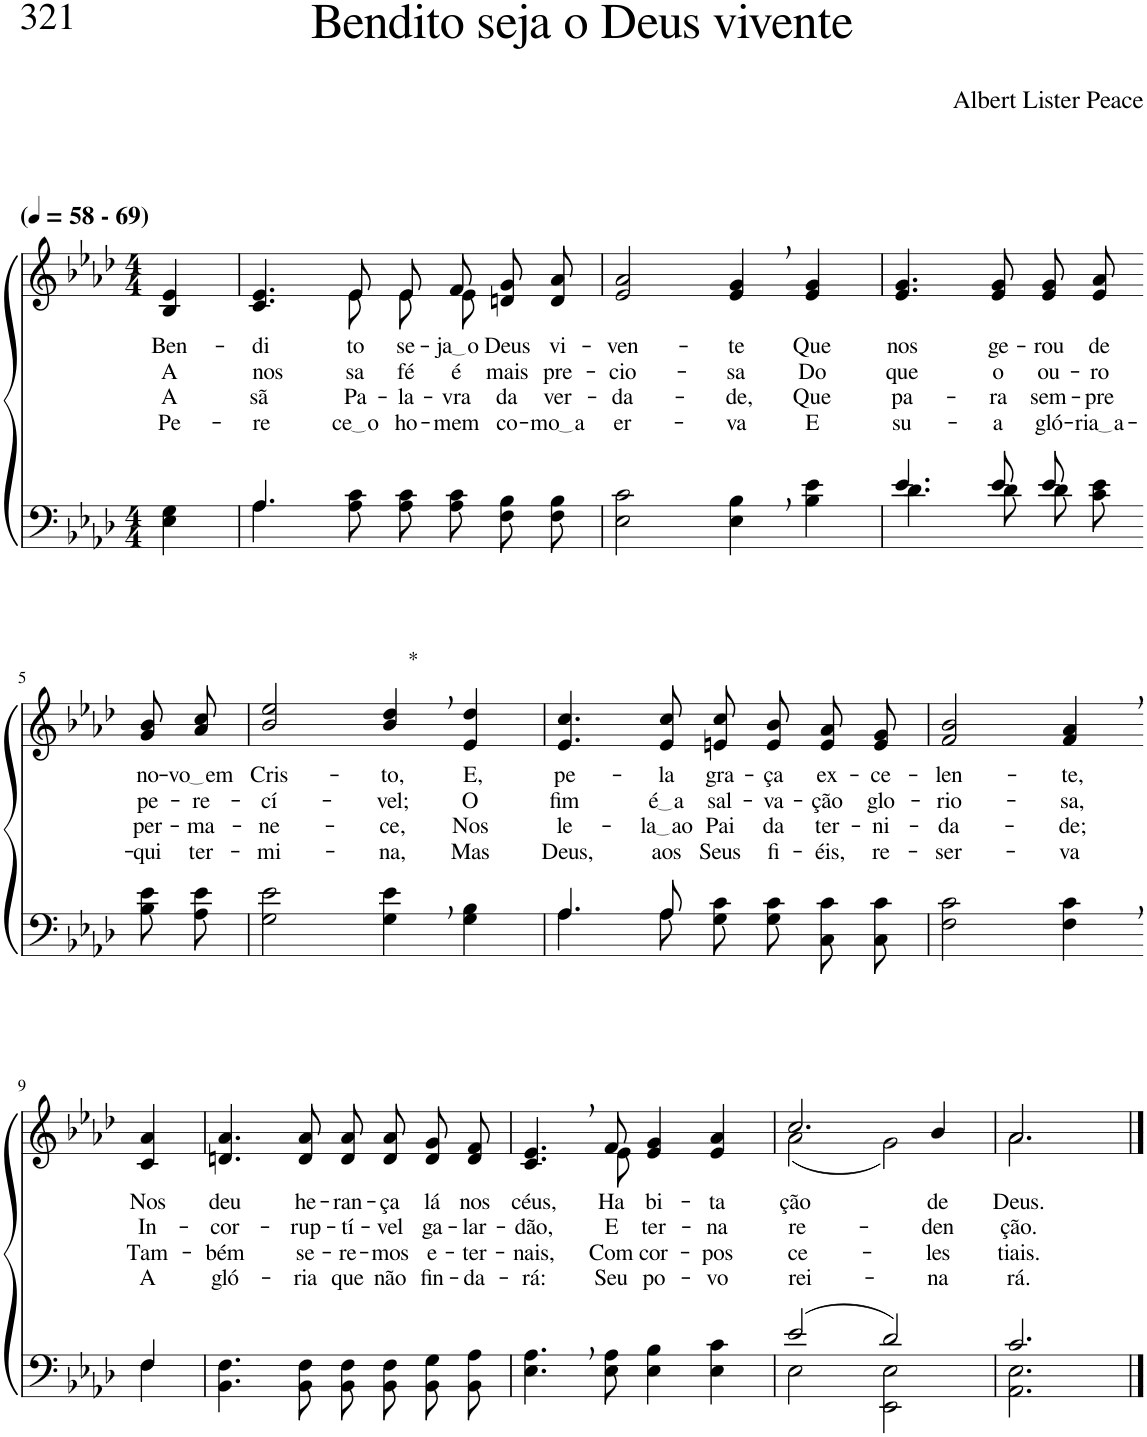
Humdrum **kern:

**kern	**kern	**text	**text	**text	**text
*part2	*part1	*part1	*part1	*part1	*part1
*staff2	*staff1	*staff1	*staff1	*staff1	*staff1
*I"Parte III e IV	*I"Parte I e II	*	*	*	*
*clefF4	*clefG2	*	*	*	*
*k[b-e-a-d-]	*k[b-e-a-d-]	*	*	*	*
*M4/4	*M4/4	*	*	*	*
*MM58	*MM58	*	*	*	*
=1	=1	=1	=1	=1	=1
!	!LO:TX:a:B:t=(	!	!	!	!
!	!LO:TX:a:B:t=- 69)	!	!	!	!
!	!	!LO:LY:b	!LO:LY:b	!LO:LY:b	!LO:LY:b
4E-\ 4G\	4B-/ 4e-/	Ben-	A	A	Pe-
=2	=2	=2	=2	=2	=2
*^	*	*	*	*	*
!	!	!	!LO:LY:b	!LO:LY:b	!LO:LY:b	!LO:LY:b
*	*	*^	*	*	*	*
4.A-\	4.A-/	4.c/ 4.e-/	4.ryy	-di-	nos-	sã	-re-
!	!	!	!	!LO:LY:b	!LO:LY:b	!LO:LY:b	!LO:LY:b
8A-\ 8c\	2ryy	8e-/	8e-\	-to	-sa	Pa-	ce o
!	!	!	!	!LO:LY:b	!LO:LY:b	!LO:LY:b	!LO:LY:b
8A-\ 8c\L	.	8e-/L	8e-\L	se-	fé	-la-	ho-
!	!	!	!	!LO:LY:b	!LO:LY:b	!LO:LY:b	!LO:LY:b
8A-\ 8c\J	.	8f/J	8e-\J	ja o	é	-vra	-mem
!	!	!	!	!LO:LY:b	!LO:LY:b	!LO:LY:b	!LO:LY:b
8F\ 8B-\L	.	8dn/ 8g/L	4ryy	Deus	mais	da	co-
!	!	!	!	!LO:LY:b	!LO:LY:b	!LO:LY:b	!LO:LY:b
8F\ 8B-\J	8ryy	8d/ 8a-/J	.	vi-	pre-	ver-	mo a
*	*	*v	*v	*	*	*	*
=3	=3	=3	=3	=3	=3	=3
!	!	!	!LO:LY:b	!LO:LY:b	!LO:LY:b	!LO:LY:b
*v	*v	*	*	*	*	*
2E-\ 2c\	2e-/ 2a-/	-ven-	-cio-	-da-	er-
!	!	!LO:LY:b	!LO:LY:b	!LO:LY:b	!LO:LY:b
4E-\, 4B-\,	4e-/, 4g/,	-te	-sa	-de,	-va
!	!	!LO:LY:b	!LO:LY:b	!LO:LY:b	!LO:LY:b
4B-\ 4e-\	4e-/ 4g/	Que	Do	Que	E
=4	=4	=4	=4	=4	=4
*^	*	*	*	*	*
!	!	!	!LO:LY:b	!LO:LY:b	!LO:LY:b	!LO:LY:b
4.e-/	4.d-\	4.e-/ 4.g/	nos	que	pa-	su-
!	!	!	!LO:LY:b	!LO:LY:b	!LO:LY:b	!LO:LY:b
8e-/	8d-\	8e-/ 8g/	ge-	o	-ra	-a
!	!	!	!LO:LY:b	!LO:LY:b	!LO:LY:b	!LO:LY:b
8e-/	8d-\L	8e-/ 8g/L	-rou	ou-	sem-	gló-
!	!	!	!LO:LY:b	!LO:LY:b	!LO:LY:b	!LO:LY:b
8ryy	8c\ 8e-\J	8e-/ 8a-/J	de	-ro	-pre	ria a
!!LO:LB:g=z
=5-	=5-	=5-	=5-	=5-	=5-	=5-
!	!	!	!LO:LY:b	!LO:LY:b	!LO:LY:b	!LO:LY:b
*v	*v	*	*	*	*	*
8B-\ 8e-\L	8g/ 8b-/L	no-	pe-	per-	-qui
!	!	!LO:LY:b	!LO:LY:b	!LO:LY:b	!LO:LY:b
8A-\ 8e-\J	8a-/ 8cc/J	vo em	-re-	-ma-	ter-
=6	=6	=6	=6	=6	=6
!	!	!LO:LY:b	!LO:LY:b	!LO:LY:b	!LO:LY:b
2G\ 2e-\	2b-/ 2ee-/	Cris-	-cí-	-ne-	-mi-
!	!LO:TX:a:t=*	!	!	!	!
!	!	!LO:LY:b	!LO:LY:b	!LO:LY:b	!LO:LY:b
4G\, 4e-\,	4b-/, 4dd-/,	-to,	-vel;	-ce,	-na,
!	!	!LO:LY:b	!LO:LY:b	!LO:LY:b	!LO:LY:b
4G\ 4B-\	4e-/ 4dd-/	E,	O	Nos	Mas
=7	=7	=7	=7	=7	=7
*^	*	*	*	*	*
!	!	!	!LO:LY:b	!LO:LY:b	!LO:LY:b	!LO:LY:b
4.A-/	4.A-\	4.e-/ 4.cc/	pe-	fim	le-	Deus,
!	!	!	!LO:LY:b	!LO:LY:b	!LO:LY:b	!LO:LY:b
8A-/	8A-\	8e-/ 8cc/	-la	é a	la ao	aos
!	!	!	!LO:LY:b	!LO:LY:b	!LO:LY:b	!LO:LY:b
2ryy	8G\ 8c\L	8en/ 8cc/L	gra-	sal-	Pai	Seus
!	!	!	!LO:LY:b	!LO:LY:b	!LO:LY:b	!LO:LY:b
.	8G\ 8c\J	8e/ 8b-/J	-ça	-va-	da	fi-
!	!	!	!LO:LY:b	!LO:LY:b	!LO:LY:b	!LO:LY:b
.	8C\ 8c\L	8e/ 8a-/L	ex-	-ção	ter-	-éis,
!	!	!	!LO:LY:b	!LO:LY:b	!LO:LY:b	!LO:LY:b
.	8C\ 8c\J	8e/ 8g/J	-ce-	glo-	-ni-	re-
=8	=8	=8	=8	=8	=8	=8
!	!	!	!LO:LY:b	!LO:LY:b	!LO:LY:b	!LO:LY:b
*v	*v	*	*	*	*	*
2F\ 2c\	2f/ 2b-/	-len-	-rio-	-da-	-ser-
!	!	!LO:LY:b	!LO:LY:b	!LO:LY:b	!LO:LY:b
4F\, 4c\,	4f/, 4a-/,	-te,	-sa,	-de;	-va
!!LO:LB:g=z
=9-	=9-	=9-	=9-	=9-	=9-
*^	*	*	*	*	*
!	!	!	!LO:LY:b	!LO:LY:b	!LO:LY:b	!LO:LY:b
4F\	4F/	4c/ 4a-/	Nos	In-	Tam-	A
=10	=10	=10	=10	=10	=10	=10
!	!	!	!LO:LY:b	!LO:LY:b	!LO:LY:b	!LO:LY:b
*v	*v	*	*	*	*	*
4.BB-\ 4.F\	4.dn/ 4.a-/	deu	-cor-	-bém	gló-
!	!	!LO:LY:b	!LO:LY:b	!LO:LY:b	!LO:LY:b
8BB-\ 8F\	8d/ 8a-/	he-	-rup-	se-	-ria
!	!	!LO:LY:b	!LO:LY:b	!LO:LY:b	!LO:LY:b
8BB-\ 8F\L	8d/ 8a-/L	-ran-	-tí-	-re-	que
!	!	!LO:LY:b	!LO:LY:b	!LO:LY:b	!LO:LY:b
8BB-\ 8F\J	8d/ 8a-/J	-ça	-vel	-mos	não
!	!	!LO:LY:b	!LO:LY:b	!LO:LY:b	!LO:LY:b
8BB-\ 8G\L	8d/ 8g/L	lá	ga-	e-	fin-
!	!	!LO:LY:b	!LO:LY:b	!LO:LY:b	!LO:LY:b
8BB-\ 8A-\J	8d/ 8f/J	nos	-lar-	-ter-	-da-
=11	=11	=11	=11	=11	=11
!	!	!LO:LY:b	!LO:LY:b	!LO:LY:b	!LO:LY:b
*	*^	*	*	*	*
4.E-\, 4.A-\,	4.c/, 4.e-/,	4.ryy	céus,	-dão,	-nais,	-rá:
!	!	!	!LO:LY:b	!LO:LY:b	!LO:LY:b	!LO:LY:b
8E-\ 8A-\	8f/	8e-\	Ha-	E-	Com	-Seu
!	!	!	!LO:LY:b	!LO:LY:b	!LO:LY:b	!LO:LY:b
4E-\ 4B-\	4e-/ 4g/	2ryy	-bi-	-ter-	cor-	po-
!	!	!	!LO:LY:b	!LO:LY:b	!LO:LY:b	!LO:LY:b
4E-\ 4c\	4e-/ 4a-/	.	-ta-	-na	-pos	-vo
=12	=12	=12	=12	=12	=12	=12
*^	*	*	*	*	*	*
!	!	!	!	!LO:LY:b	!LO:LY:b	!LO:LY:b	!LO:LY:b
(2e-/	2E-\	2.cc/	(2a-\	-ção	re-	ce-	rei-
2d-/)	2EE-\ 2E-\	.	2g\)	.	.	.	.
!	!	!	!	!LO:LY:b	!LO:LY:b	!LO:LY:b	!LO:LY:b
.	.	4b-/	.	de	-den-	-les-	-na-
=13	=13	=13	=13	=13	=13	=13	=13
!	!	!	!	!LO:LY:b	!LO:LY:b	!LO:LY:b	!LO:LY:b
2.c/	2.AA-\ 2.E-\	2.a-/	2.a-\	Deus.	-ção.	-tiais.	-rá.
*v	*v	*	*	*	*	*	*
*	*v	*v	*	*	*	*
==	==	==	==	==	==
*-	*-	*-	*-	*-	*-
